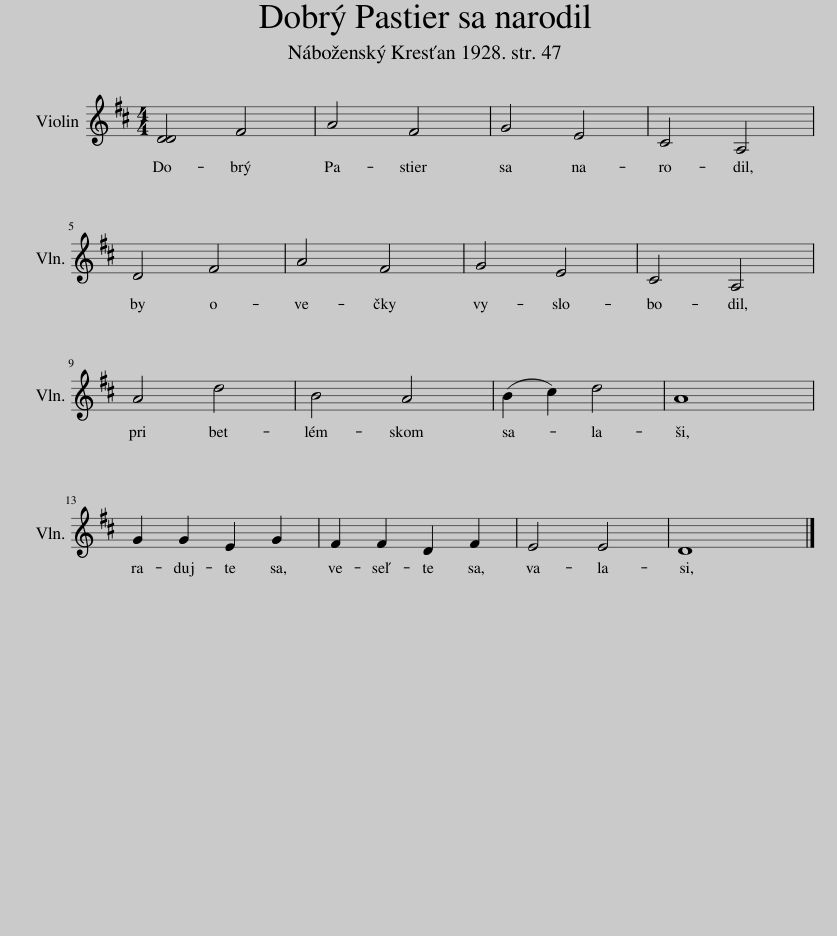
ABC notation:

X:1
L:1/8
M:4/4
I:linebreak $
K:D
V:1 treble
V:1
 [DD]4 F4 | A4 F4 | G4 E4 | C4 A,4 |$ D4 F4 | %5
 A4 F4 | G4 E4 | C4 A,4 |$ A4 d4 | B4 A4 | %10
 (B2 c2) d4 | A8 |$ G2 G2 E2 G2 | F2 F2 D2 F2 | E4 E4 | %15
 D8 |] %16
